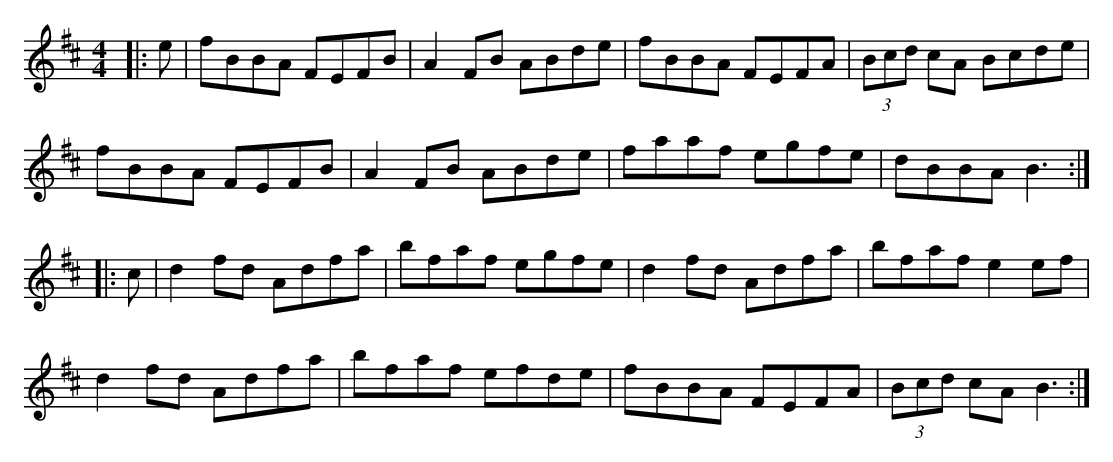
X:1
M:4/4
K:Bmin
|:e|fBBA FEFB|A2 FB ABde|fBBA FEFA|(3Bcd cA Bcde|
fBBA FEFB|A2 FB ABde|faaf egfe|dBBA B3:|
|:c|d2fd Adfa|bfaf egfe|d2fd Adfa|bfaf e2ef|
d2fd Adfa|bfaf efde|fBBA FEFA|(3Bcd cA B3:|
